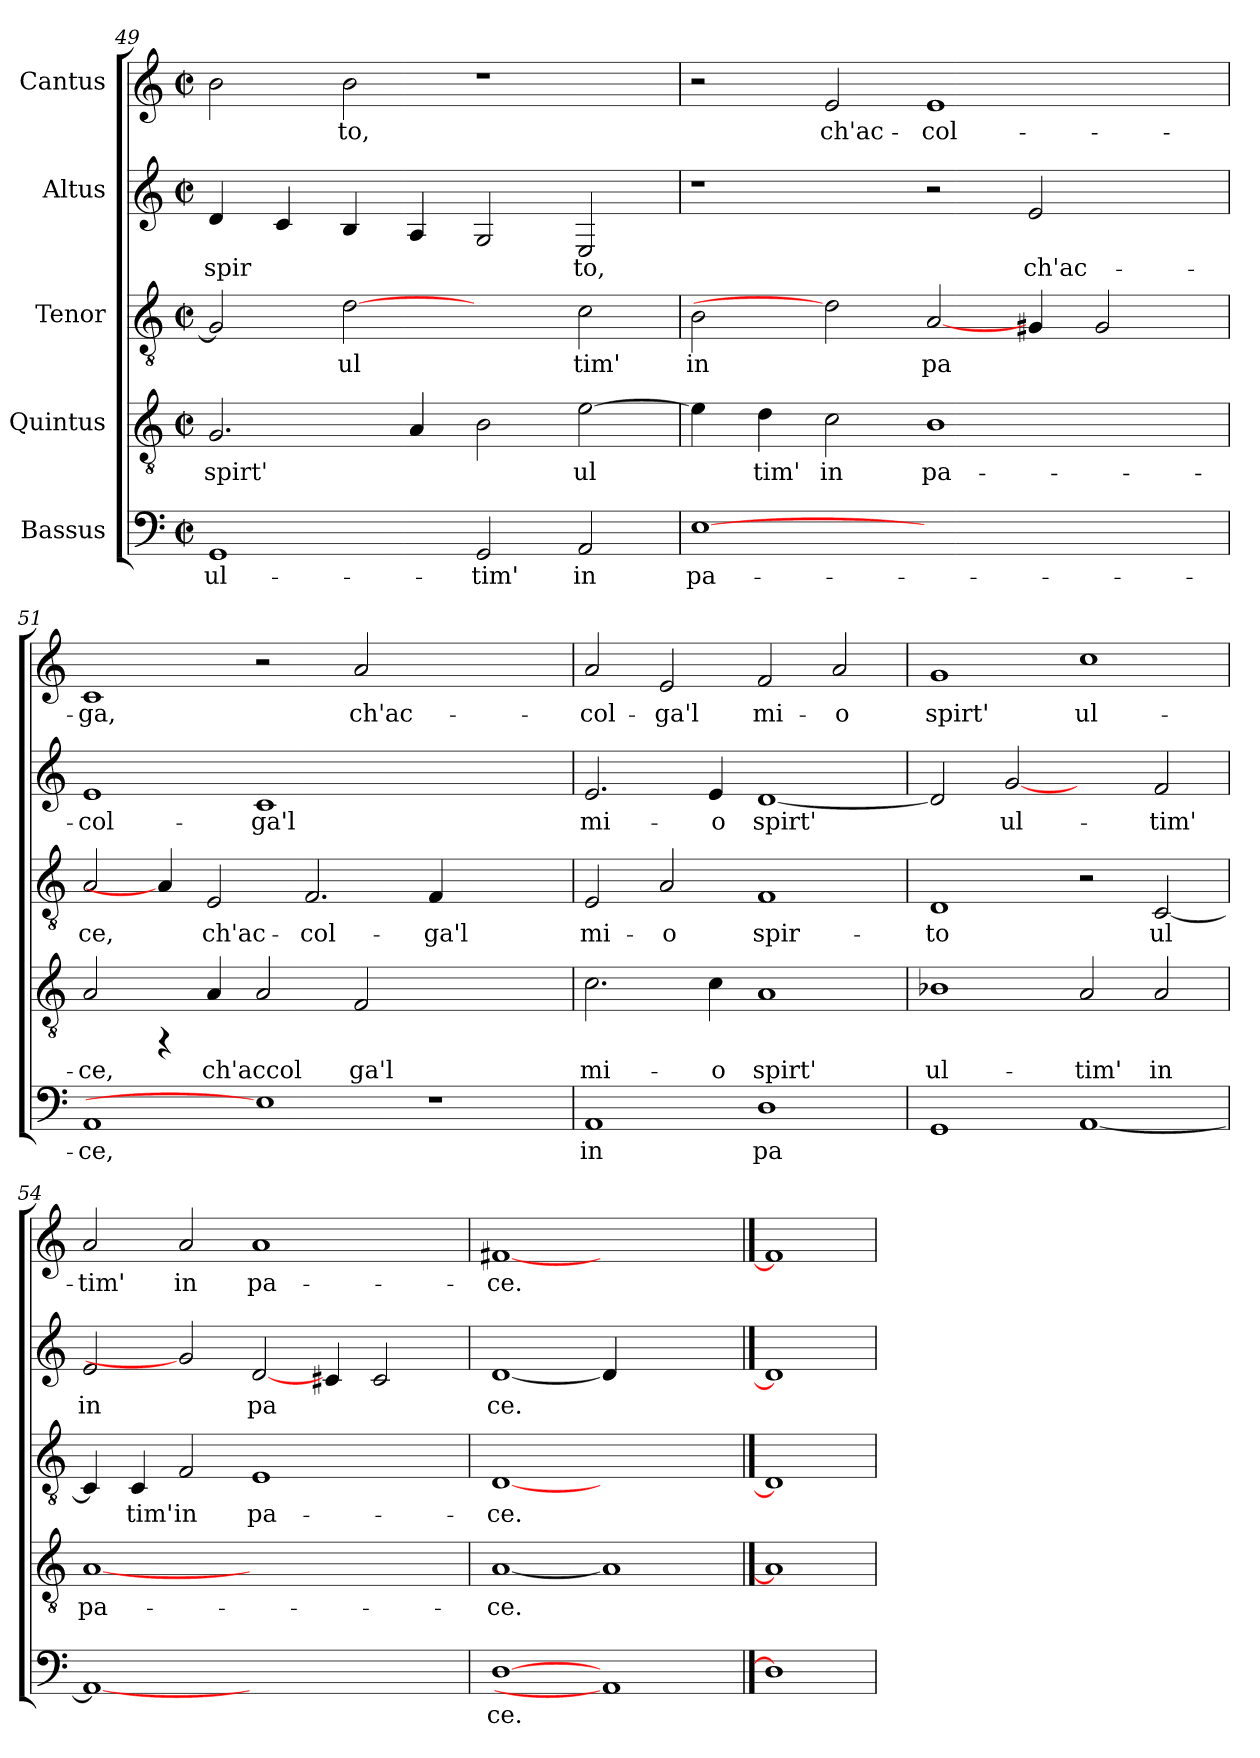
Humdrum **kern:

**kern	**text	**kern	**text	**kern	**text	**kern	**text	**kern	**text
*part5	*part5	*part4	*part4	*part3	*part3	*part2	*part2	*part1	*part1
*staff5	*staff5	*staff4	*staff4	*staff3	*staff3	*staff2	*staff2	*staff1	*staff1
*I"Bassus	*	*I"Quintus	*	*I"Tenor	*	*I"Altus	*	*I"Cantus	*
*clefF4	*	*clefGv2	*	*clefGv2	*	*clefG2	*	*clefG2	*
*k[]	*	*k[]	*	*k[]	*	*k[]	*	*k[]	*
*C:	*	*C:	*	*C:	*	*C:	*	*C:	*
*M2/2	*	*M2/2	*	*M2/2	*	*M2/2	*	*M2/2	*
*met(c|)	*	*met(c|)	*	*met(c|)	*	*met(c|)	*	*met(c|)	*
=49	=49	=49	=49	=49	=49	=49	=49	=49	=49
!	!LO:LY:b:cj	!	!LO:LY:b:cj	!	!LO:LY:b:cj	!	!LO:LY:b:cj	!	!LO:LY:b:cj
1GG	ul-	2.G/	spirt'	2G/]	.	4d/	spir-	2b\	.
!	!	!	!	!	!	!	!LO:LY:b:cj	!	!
.	.	.	.	.	.	4c/	--	.	.
!	!	!	!	!	!LO:LY:b:cj	!	!LO:LY:b:cj	!	!LO:LY:b:cj
.	.	.	.	[2d	ul	4B/	--	2b\	to,
!	!	!	!LO:LY:b:cj	!	!	!	!LO:LY:b:cj	!	!
.	.	4A/	.	.	.	4A/	--	.	.
!	!LO:LY:b:cj	!	!LO:LY:b:cj	!	!	!	!LO:LY:b:cj	!	!
2GG/	-tim'	2B\	.	2ryy	.	2G/	--	1r	.
!	!LO:LY:b:cj	!	!LO:LY:b:cj	!	!LO:LY:b:cj	!	!LO:LY:b:cj	!	!
2AA/	in	[<2e\	ul-	2c\	tim'	2E/	-to,	.	.
!!LO:LB:g=z
=50	=50	=50	=50	=50	=50	=50	=50	=50	=50
!	!LO:LY:b:cj	!	!LO:LY:b:cj	!	!LO:LY:b:cj	!	!	!	!
[1E	pa-	4e\]	--	2B\	in	1r	.	2r	.
!	!	!	!LO:LY:b:cj	!	!	!	!	!	!
.	.	4d\	-tim'	.	.	.	.	.	.
!	!	!	!LO:LY:b:cj	!	!	!	!	!	!LO:LY:b:cj
.	.	2c\	in	2d]	.	.	.	2e/	ch'ac-
!	!	!	!LO:LY:b:cj	!	!LO:LY:b:cj	!	!	!	!LO:LY:b:cj
1ryy	.	1B	pa-	[2A/	pa-	2r	.	1e	-col-
!	!	!	!	!	!LO:LY:b:cj	!	!LO:LY:b:cj	!	!
.	.	.	.	4G#/	--	2e/	ch'ac-	.	.
!	!	!	!	!	!LO:LY:b:cj	!	!	!	!
.	.	.	.	2G#/	--	.	.	.	.
4ryy	.	4ryy	.	.	.	4ryy	.	4ryy	.
=51	=51	=51	=51	=51	=51	=51	=51	=51	=51
!	!LO:LY:b:cj	!	!LO:LY:b:cj	!	!LO:LY:b:cj	!	!LO:LY:b:cj	!	!LO:LY:b:cj
1AA	-ce,	2A/	-ce,	2A/	-ce,	1e	-col-	1c	-ga,
.	.	4rFF	.	4A/]	.	.	.	.	.
!	!	!	!LO:LY:b:cj	!	!LO:LY:b:cj	!	!	!	!
.	.	4A/	ch'accol-	2E/	ch'ac-	.	.	.	.
!	!	!	!LO:LY:b:cj	!	!	!	!LO:LY:b:cj	!	!
1E]	.	2A/	--	.	.	1c	-ga'l	2r	.
!	!	!	!	!	!LO:LY:b:cj	!	!	!	!
.	.	.	.	2.F/	-col-	.	.	.	.
!	!	!	!LO:LY:b:cj	!	!	!	!	!	!LO:LY:b:cj
.	.	2F/	-ga'l	.	.	.	.	2a/	ch'ac-
!	!	!	!	!	!LO:LY:b:cj	!	!	!	!
1r	.	1ryy	.	4F/	-ga'l	1ryy	.	1ryy	.
.	.	.	.	2.ryy	.	.	.	.	.
=52	=52	=52	=52	=52	=52	=52	=52	=52	=52
!	!LO:LY:b:cj	!	!LO:LY:b:cj	!	!LO:LY:b:cj	!	!LO:LY:b:cj	!	!LO:LY:b:cj
1AA	in	2.c\	mi-	2E/	mi-	2.e/	mi-	2a/	-col-
!	!	!	!	!	!LO:LY:b:cj	!	!	!	!LO:LY:b:cj
.	.	.	.	2A/	-o	.	.	2e/	-ga'l
!	!	!	!LO:LY:b:cj	!	!	!	!LO:LY:b:cj	!	!
.	.	4c\	-o	.	.	4e/	-o	.	.
!	!LO:LY:b:cj	!	!LO:LY:b:cj	!	!LO:LY:b:cj	!	!LO:LY:b:cj	!	!LO:LY:b:cj
1D	pa-	1A	spirt'	1F	spir-	[<1d	spirt'	2f/	mi-
!	!	!	!	!	!	!	!	!	!LO:LY:b:cj
.	.	.	.	.	.	.	.	2a/	-o
=53	=53	=53	=53	=53	=53	=53	=53	=53	=53
!	!LO:LY:b:cj	!	!LO:LY:b:cj	!	!LO:LY:b:cj	!	!LO:LY:b:cj	!	!LO:LY:b:cj
1GG	--	1B-X	ul-	1D	-to	2d/]	.	1g	spirt'
!	!	!	!	!	!	!	!LO:LY:b:cj	!	!
.	.	.	.	.	.	[2g	ul-	.	.
!	!LO:LY:b:cj	!	!LO:LY:b:cj	!	!	!	!	!	!LO:LY:b:cj
[<1AA	--	2A/	-tim'	2r	.	2ryy	.	1cc	ul-
!	!	!	!LO:LY:b:cj	!	!LO:LY:b:cj	!	!LO:LY:b:cj	!	!
.	.	2A/	in	[<2C/	ul-	2f/	-tim'	.	.
=54	=54	=54	=54	=54	=54	=54	=54	=54	=54
!	!LO:LY:b:cj	!	!LO:LY:b:cj	!	!LO:LY:b:cj	!	!LO:LY:b:cj	!	!LO:LY:b:cj
1AA_	--	[1A	pa-	4C/]	--	2e/	in	2a/	-tim'
!	!	!	!	!	!LO:LY:b:cj	!	!	!	!
.	.	.	.	4C/	-tim'	.	.	.	.
!	!	!	!	!	!LO:LY:b:cj	!	!	!	!LO:LY:b:cj
.	.	.	.	2F/	in	2g]	.	2a/	in
!	!	!	!	!	!LO:LY:b:cj	!	!LO:LY:b:cj	!	!LO:LY:b:cj
1ryy	.	1ryy	.	1E	pa-	[2d/	pa-	1a	pa-
!	!	!	!	!	!	!	!LO:LY:b:cj	!	!
.	.	.	.	.	.	4c#/	--	.	.
!	!	!	!	!	!	!	!LO:LY:b:cj	!	!
.	.	.	.	.	.	2c#/	--	.	.
4ryy	.	4ryy	.	4ryy	.	.	.	4ryy	.
=55	=55	=55	=55	=55	=55	=55	=55	=55	=55
!	!LO:LY:b:cj	!	!LO:LY:b:cj	!	!LO:LY:b:cj	!	!LO:LY:b:cj	!	!LO:LY:b:cj
[1D	-ce.	[1A	-ce.	[1D	-ce.	[1d	-ce.	[1f#X	-ce.
1AA]	.	1A]	.	1ryy	.	4d/]	.	1ryy	.
.	.	.	.	.	.	2.ryy	.	.	.
==56	==56	==56	==56	==56	==56	==56	==56	==56	==56
1D]	.	1A]	.	1D]	.	1d]	.	1f#]	.
=	=	=	=	=	=	=	=	=	=
*-	*-	*-	*-	*-	*-	*-	*-	*-	*-
